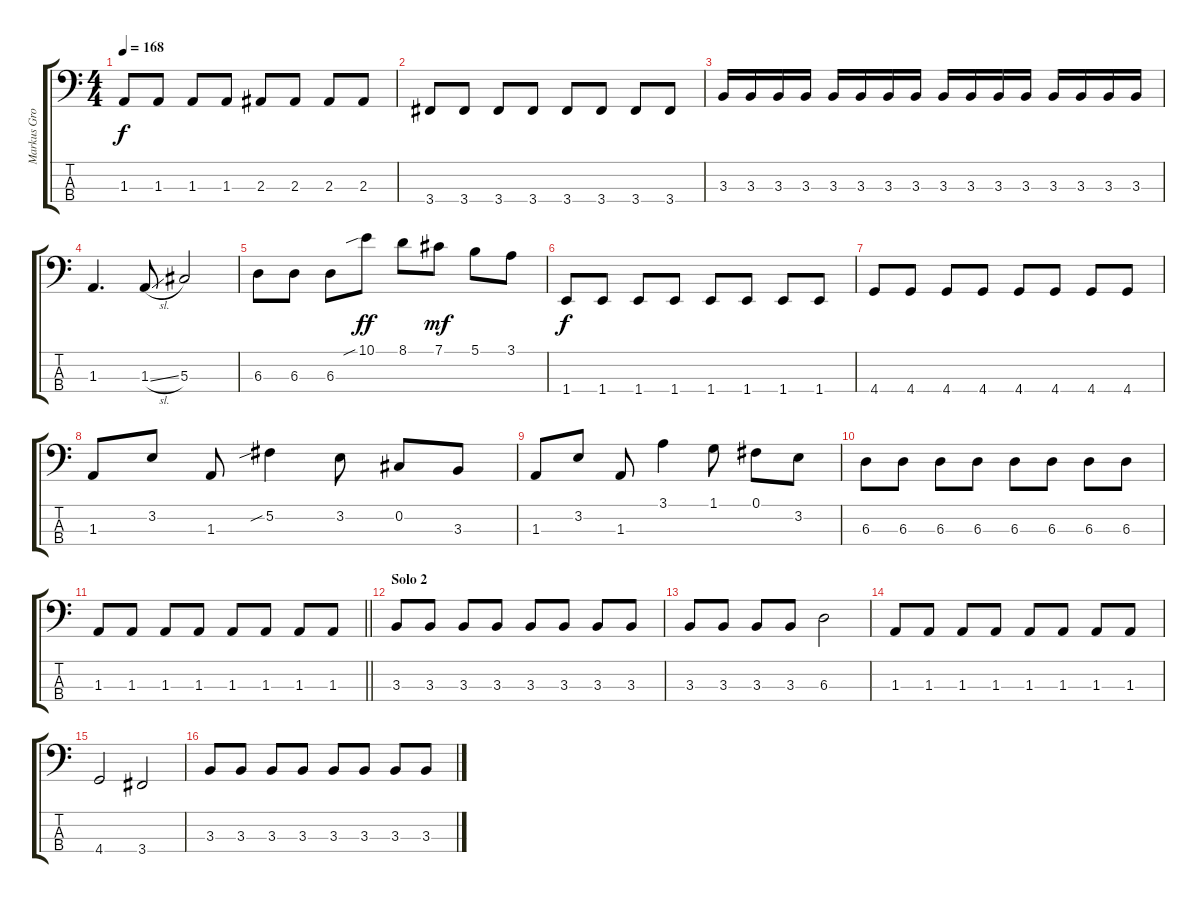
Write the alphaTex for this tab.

\track ("Markus Grosskopf" "Markus Gro") {instrument slapbass2}
\staff {score tabs}
\tuning (Gb2 Db2 Ab1 Eb1) {hide}
\ts (4 4)
\tempo 168
\clef f4
\ks c
1.3.8{dy f} 1.3.8 1.3.8 1.3.8 2.3.8 2.3.8 2.3.8 2.3.8 |
3.4.8 3.4.8 3.4.8 3.4.8 3.4.8 3.4.8 3.4.8 3.4.8 |
3.3.16 3.3.16 3.3.16 3.3.16 3.3.16 3.3.16 3.3.16 3.3.16 3.3.16 3.3.16 3.3.16 3.3.16 3.3.16 3.3.16 3.3.16 3.3.16 |
1.3.4{d} 1.3{sl}.8 5.3.2 |
6.3.8 6.3.8 6.3.8 10.1{sib}.8{dy ff} 8.1.8 7.1.8{dy mf} 5.1.8 3.1.8 |
1.4.8{dy f} 1.4.8 1.4.8 1.4.8 1.4.8 1.4.8 1.4.8 1.4.8 |
4.4.8 4.4.8 4.4.8 4.4.8 4.4.8 4.4.8 4.4.8 4.4.8 |
1.3.8 3.2.8 1.3.8 5.2{sib}.4 3.2.8 0.2.8 3.3.8 |
1.3.8 3.2.8 1.3.8 3.1.4 1.1.8 0.1.8 3.2.8 |
6.3.8 6.3.8 6.3.8 6.3.8 6.3.8 6.3.8 6.3.8 6.3.8 |
\barLineRight lightlight
1.3.8 1.3.8 1.3.8 1.3.8 1.3.8 1.3.8 1.3.8 1.3.8 |
\section ("" "Solo 2")
3.3.8 3.3.8 3.3.8 3.3.8 3.3.8 3.3.8 3.3.8 3.3.8 |
3.3.8 3.3.8 3.3.8 3.3.8 6.3.2 |
1.3.8 1.3.8 1.3.8 1.3.8 1.3.8 1.3.8 1.3.8 1.3.8 |
4.4.2 3.4.2 |
3.3.8 3.3.8 3.3.8 3.3.8 3.3.8 3.3.8 3.3.8 3.3.8
